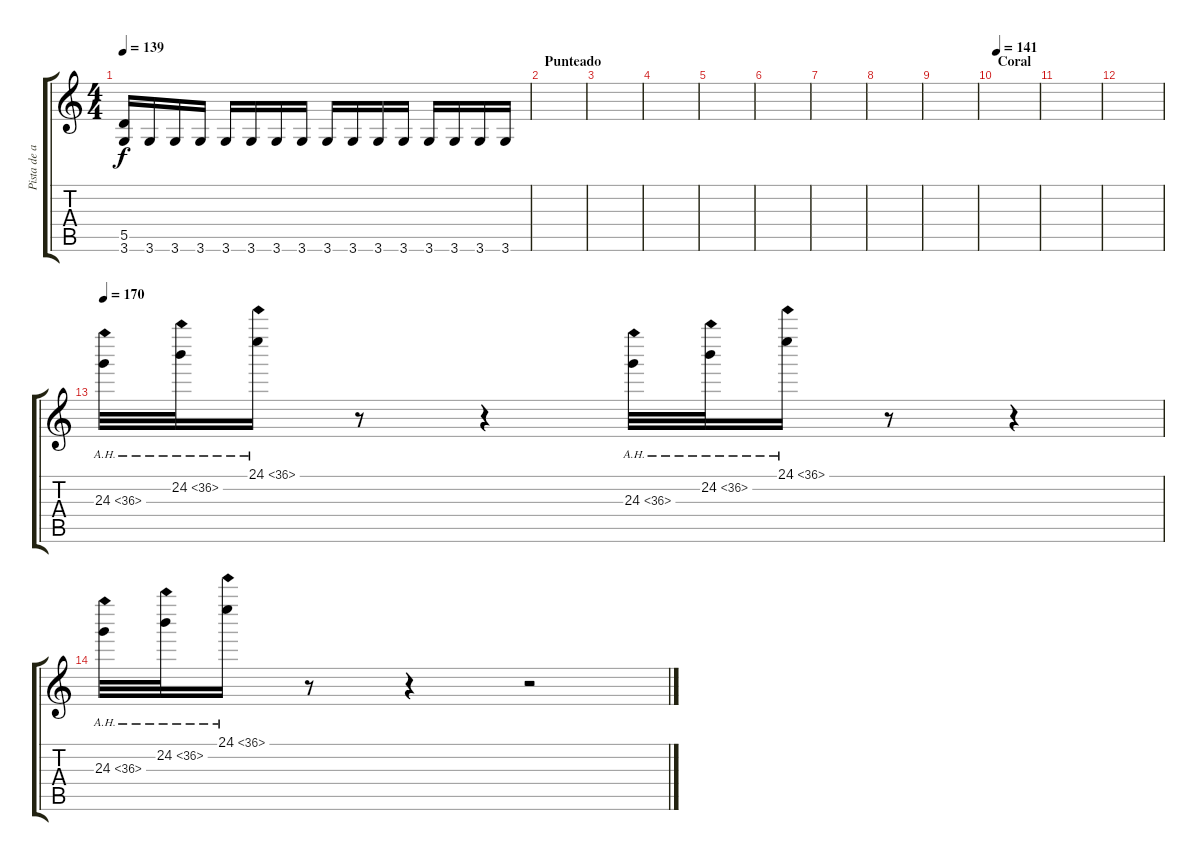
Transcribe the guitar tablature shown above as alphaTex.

\track ("Pista de apoyo" "Pista de a") {instrument distortionguitar}
\staff {score tabs}
\tuning (E4 B3 G3 D3 A2 E2) {hide}
\ts (4 4)
\tempo 139
\clef g2
\ks c
(5.5 3.6).16{dy f} 3.6.16 3.6.16 3.6.16 3.6.16 3.6.16 3.6.16 3.6.16 3.6.16 3.6.16 3.6.16 3.6.16 3.6.16 3.6.16 3.6.16 3.6.16 |
\section ("" "Punteado")
|
|
|
|
|
|
|
|
\section ("" "Coral")
\tempo 141
|
|
|
\tempo 170
24.3{ah 12}.32{volume 12 instrument flute} 24.2{ah 12}.32 24.1{ah 12}.16 r.8 r.4 24.3{ah 12}.32 24.2{ah 12}.32 24.1{ah 12}.16 r.8 r.4 |
24.3{ah 12}.32 24.2{ah 12}.32 24.1{ah 12}.16 r.8 r.4 r.2
